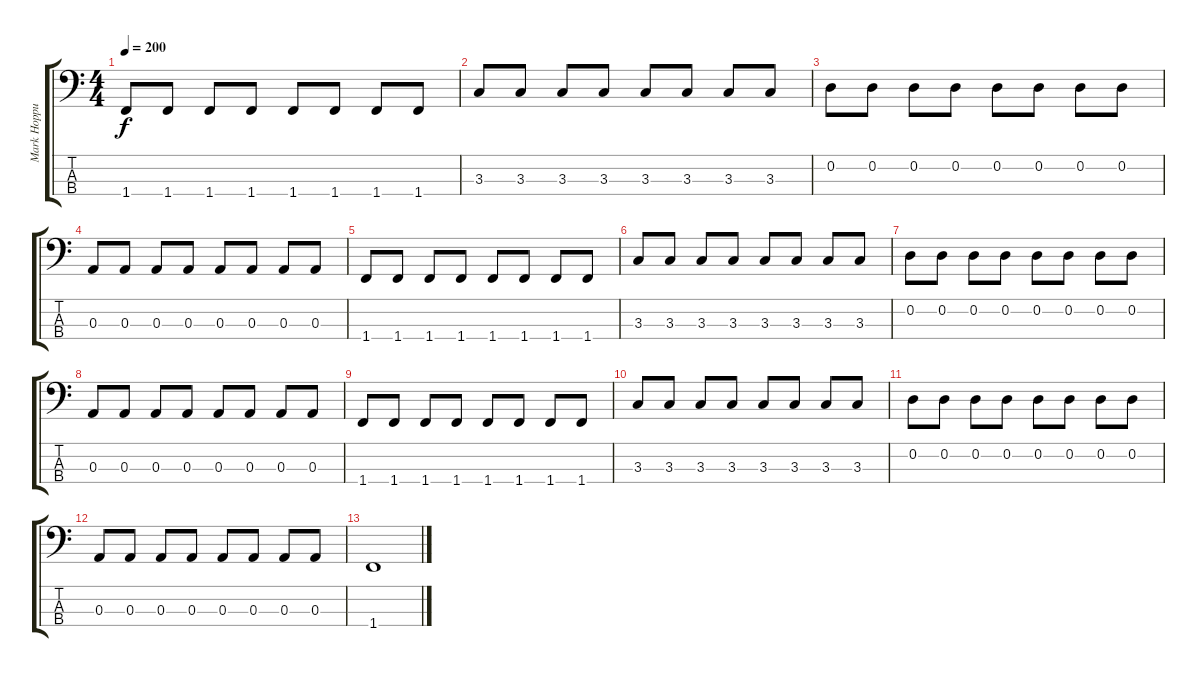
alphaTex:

\track ("Mark Hoppus (Bass)" "Mark Hoppu") {instrument electricbasspick}
\staff {score tabs}
\tuning (G2 D2 A1 E1) {hide}
\ts (4 4)
\tempo 200
\clef f4
\ks c
1.4.8{dy f} 1.4.8 1.4.8 1.4.8 1.4.8 1.4.8 1.4.8 1.4.8 |
3.3.8 3.3.8 3.3.8 3.3.8 3.3.8 3.3.8 3.3.8 3.3.8 |
0.2.8 0.2.8 0.2.8 0.2.8 0.2.8 0.2.8 0.2.8 0.2.8 |
0.3.8 0.3.8 0.3.8 0.3.8 0.3.8 0.3.8 0.3.8 0.3.8 |
1.4.8 1.4.8 1.4.8 1.4.8 1.4.8 1.4.8 1.4.8 1.4.8 |
3.3.8 3.3.8 3.3.8 3.3.8 3.3.8 3.3.8 3.3.8 3.3.8 |
0.2.8 0.2.8 0.2.8 0.2.8 0.2.8 0.2.8 0.2.8 0.2.8 |
0.3.8 0.3.8 0.3.8 0.3.8 0.3.8 0.3.8 0.3.8 0.3.8 |
1.4.8 1.4.8 1.4.8 1.4.8 1.4.8 1.4.8 1.4.8 1.4.8 |
3.3.8 3.3.8 3.3.8 3.3.8 3.3.8 3.3.8 3.3.8 3.3.8 |
0.2.8 0.2.8 0.2.8 0.2.8 0.2.8 0.2.8 0.2.8 0.2.8 |
0.3.8 0.3.8 0.3.8 0.3.8 0.3.8 0.3.8 0.3.8 0.3.8 |
1.4.1
